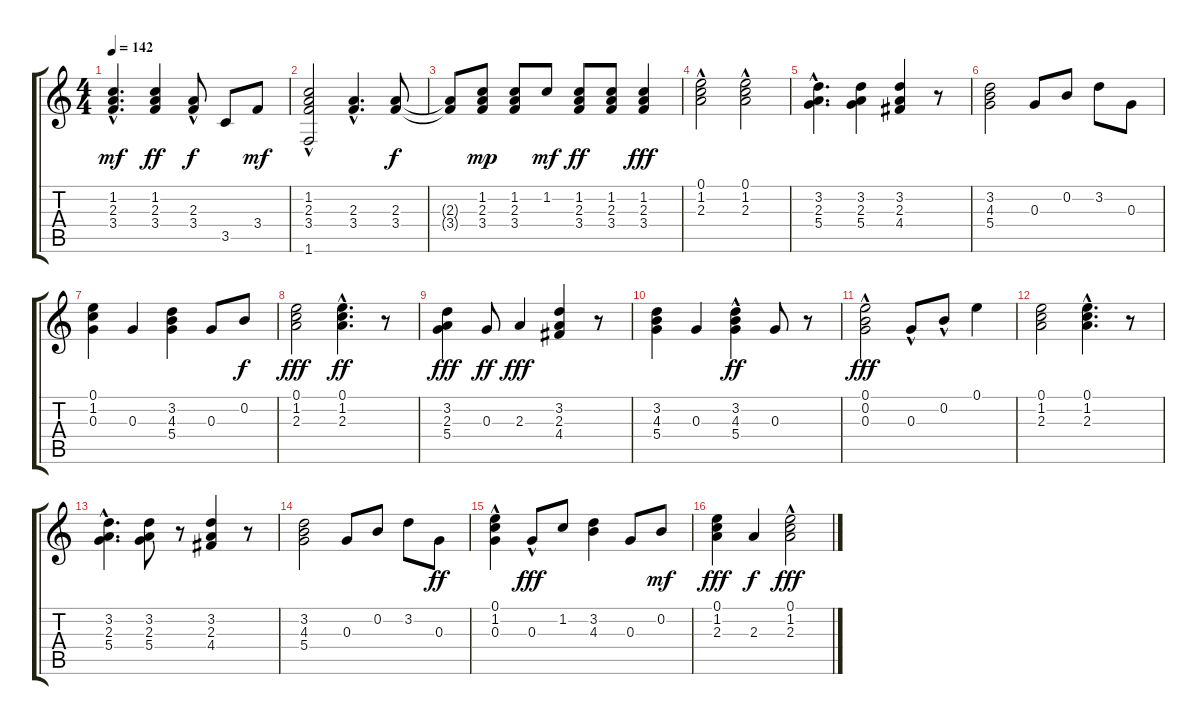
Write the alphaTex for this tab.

\track "" {instrument electricguitarmuted}
\staff {score tabs}
\tuning (E4 B3 G3 D3 A2 E2) {hide}
\ts (4 4)
\tempo 142
\clef g2
\ks c
(1.2{hac} 2.3{hac} 3.4).4{d dy mf} (1.2 2.3 3.4).4{dy ff} (2.3{hac} 3.4).8{dy f} 3.5.8 3.4.8{dy mf} |
(1.2 2.3{hac} 3.4{hac} 1.6).2 (2.3{hac} 3.4{hac}).4{d} (2.3 3.4).8{dy f} |
(2.3{t} 3.4{t}).8 (1.2 2.3 3.4).8{dy mp} (1.2 2.3 3.4).8 1.2.8{dy mf} (1.2 2.3 3.4).8{dy ff} (1.2 2.3 3.4).8 (1.2 2.3 3.4).4{dy fff} |
(0.1{hac} 1.2 2.3{hac}).2 (0.1 1.2 2.3{hac}).2 |
(3.2{hac} 2.3{hac} 5.4{hac}).4{d} (3.2 2.3 5.4).4 (3.2 2.3 4.4).4 r.8 |
(3.2 4.3 5.4).2 0.3.8 0.2.8 3.2.8 0.3.8 |
(0.1 1.2 0.3).4 0.3.4 (3.2 4.3 5.4).4 0.3.8 0.2.8{dy f} |
(0.1 1.2 2.3).2{dy fff} (0.1{hac} 1.2{hac} 2.3{hac}).4{d dy ff} r.8 |
(3.2 2.3 5.4).4{dy fff} 0.3.8{dy ff} 2.3.4{dy fff} (3.2 2.3 4.4).4 r.8 |
(3.2 4.3 5.4).4 0.3.4 (3.2{hac} 4.3 5.4).4{dy ff} 0.3.8 r.8 |
(0.1 0.2 0.3{hac}).2{dy fff} 0.3{hac}.8 0.2{hac}.8 0.1.4 |
(0.1 1.2 2.3).2 (0.1{hac} 1.2{hac} 2.3{hac}).4{d} r.8 |
(3.2{hac} 2.3{hac} 5.4{hac}).4{d} (3.2 2.3 5.4).8 r.8 (3.2 2.3 4.4).4 r.8 |
(3.2 4.3 5.4).2 0.3.8 0.2.8 3.2.8 0.3.8{dy ff} |
(0.1{hac} 1.2{hac} 0.3).4 0.3{hac}.8{dy fff} 1.2.8 (3.2 4.3).4 0.3.8 0.2.8{dy mf} |
(0.1 1.2 2.3).4{dy fff} 2.3.4{dy f} (0.1 1.2 2.3{hac}).2{dy fff}
